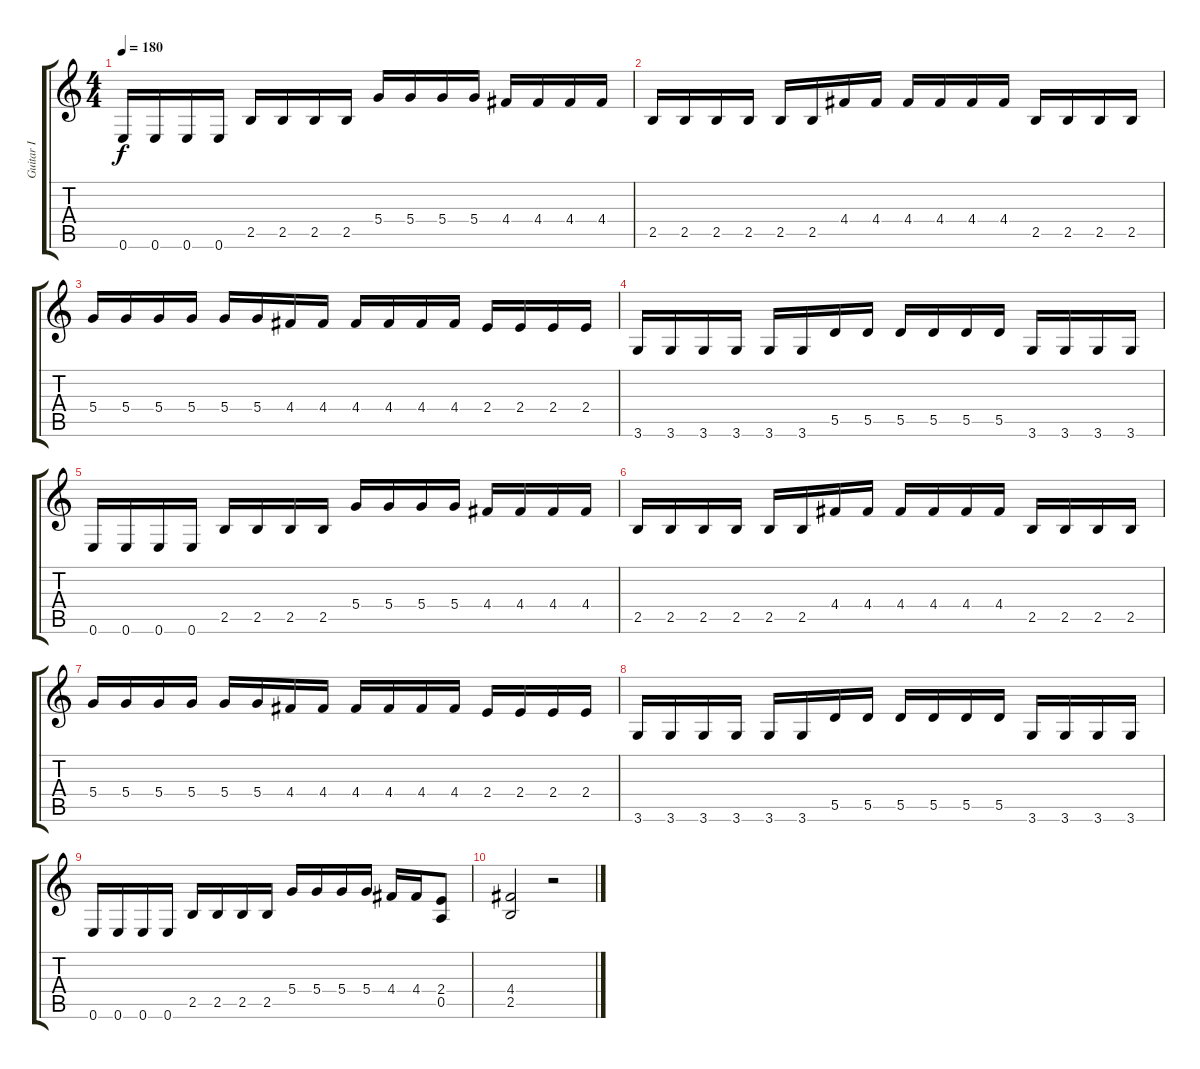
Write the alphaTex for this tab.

\track ("Guitar I" "Guitar I") {instrument distortionguitar}
\staff {score tabs}
\tuning (E4 B3 G3 D3 A2 E2) {hide}
\ts (4 4)
\tempo 180
\clef g2
\ks c
0.6.16{dy f} 0.6.16 0.6.16 0.6.16 2.5.16 2.5.16 2.5.16 2.5.16 5.4.16 5.4.16 5.4.16 5.4.16 4.4.16 4.4.16 4.4.16 4.4.16 |
2.5.16 2.5.16 2.5.16 2.5.16 2.5.16 2.5.16 4.4.16 4.4.16 4.4.16 4.4.16 4.4.16 4.4.16 2.5.16 2.5.16 2.5.16 2.5.16 |
5.4.16 5.4.16 5.4.16 5.4.16 5.4.16 5.4.16 4.4.16 4.4.16 4.4.16 4.4.16 4.4.16 4.4.16 2.4.16 2.4.16 2.4.16 2.4.16 |
3.6.16 3.6.16 3.6.16 3.6.16 3.6.16 3.6.16 5.5.16 5.5.16 5.5.16 5.5.16 5.5.16 5.5.16 3.6.16 3.6.16 3.6.16 3.6.16 |
0.6.16 0.6.16 0.6.16 0.6.16 2.5.16 2.5.16 2.5.16 2.5.16 5.4.16 5.4.16 5.4.16 5.4.16 4.4.16 4.4.16 4.4.16 4.4.16 |
2.5.16 2.5.16 2.5.16 2.5.16 2.5.16 2.5.16 4.4.16 4.4.16 4.4.16 4.4.16 4.4.16 4.4.16 2.5.16 2.5.16 2.5.16 2.5.16 |
5.4.16 5.4.16 5.4.16 5.4.16 5.4.16 5.4.16 4.4.16 4.4.16 4.4.16 4.4.16 4.4.16 4.4.16 2.4.16 2.4.16 2.4.16 2.4.16 |
3.6.16 3.6.16 3.6.16 3.6.16 3.6.16 3.6.16 5.5.16 5.5.16 5.5.16 5.5.16 5.5.16 5.5.16 3.6.16 3.6.16 3.6.16 3.6.16 |
0.6.16 0.6.16 0.6.16 0.6.16 2.5.16 2.5.16 2.5.16 2.5.16 5.4.16 5.4.16 5.4.16 5.4.16 4.4.16 4.4.16 (2.4 0.5).8 |
(4.4 2.5).2 r.2
